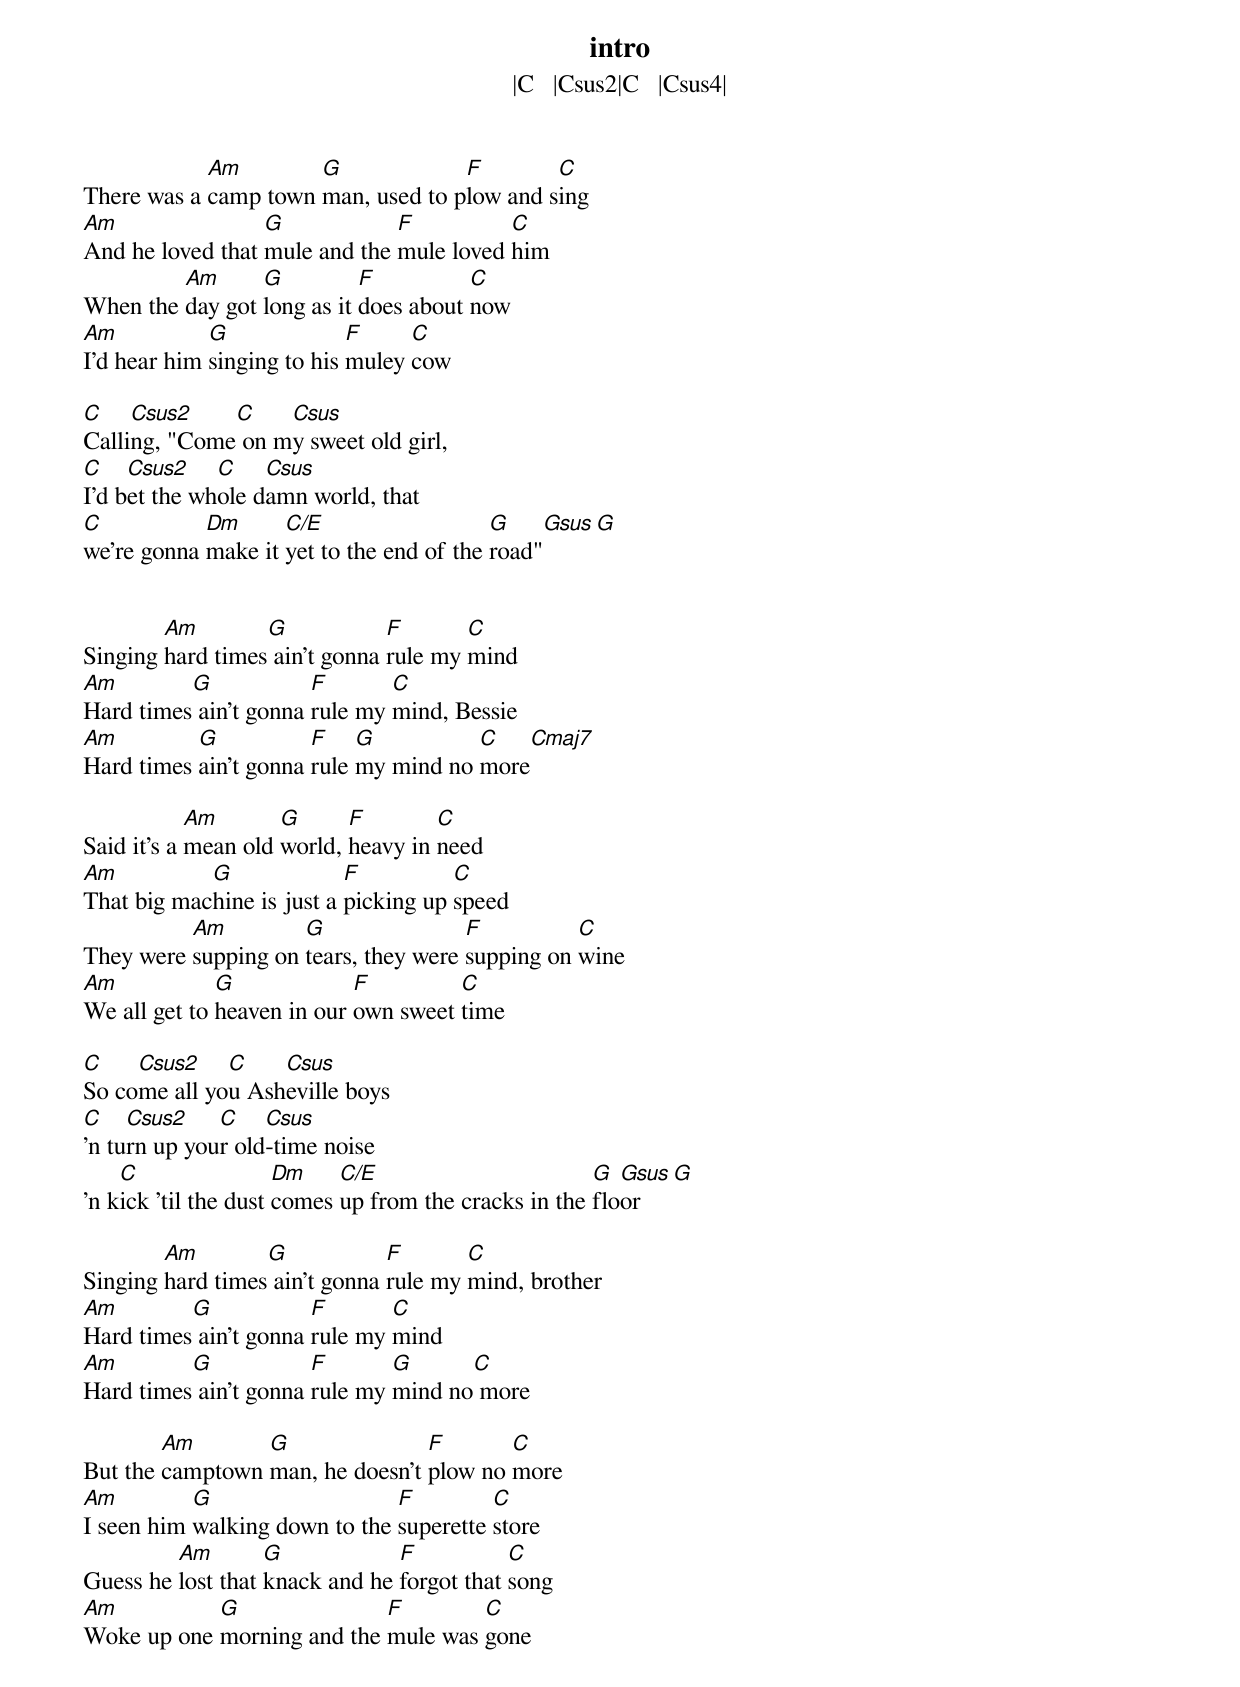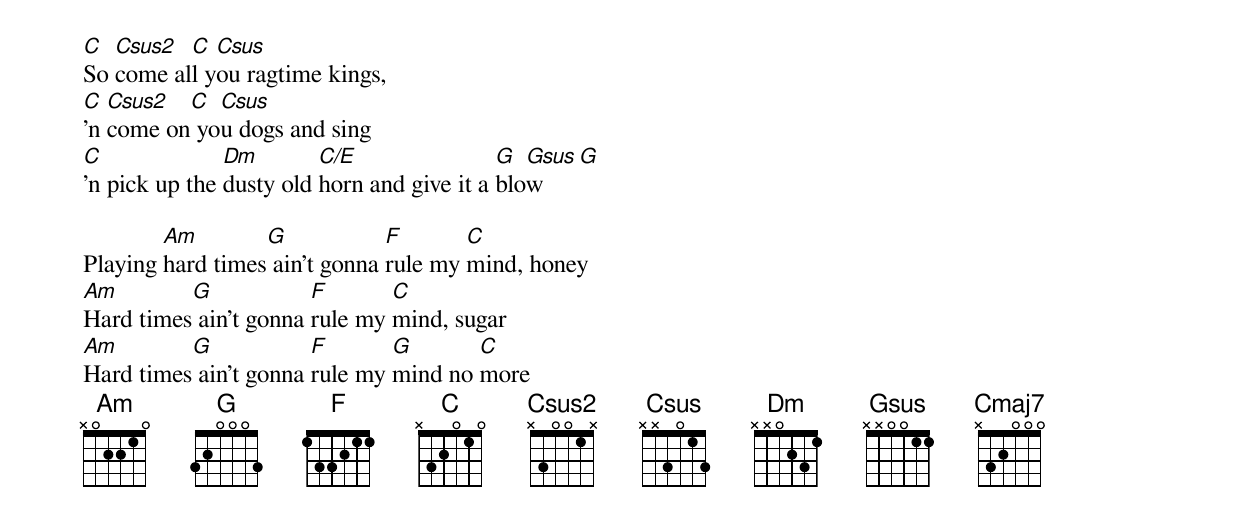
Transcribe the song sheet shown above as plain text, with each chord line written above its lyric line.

intro
|C   |Csus2|C   |Csus4|

            Am        G             F        C
There was a camp town man, used to plow and sing
Am                G            F          C
And he loved that mule and the mule loved him
         Am      G          F          C
When the day got long as it does about now
Am           G              F     C
I'd hear him singing to his muley cow

C    Csus2    C    Csus
Calling, "Come on my sweet old girl,
C    Csus2    C    Csus
I'd bet the whole damn world, that
C           Dm      C/E                   G    Gsus    G
we're gonna make it yet to the end of the road"


        Am        G            F       C
Singing hard times ain't gonna rule my mind
Am        G            F       C
Hard times ain't gonna rule my mind, Bessie
Am         G           F    G          C    Cmaj7
Hard times ain't gonna rule my mind no more

            Am       G      F        C
Said it's a mean old world, heavy in need
Am          G              F          C
That big machine is just a picking up speed
          Am         G                F          C
They were supping on tears, they were supping on wine
Am            G             F         C
We all get to heaven in our own sweet time

C    Csus2    C    Csus
So come all you Asheville boys
C    Csus2    C    Csus
'n turn up your old-time noise
    C                 Dm    C/E                       G  Gsus  G
'n kick 'til the dust comes up from the cracks in the floor

        Am        G            F       C
Singing hard times ain't gonna rule my mind, brother
Am        G            F       C
Hard times ain't gonna rule my mind
Am        G            F       G      C
Hard times ain't gonna rule my mind no more

        Am       G               F       C
But the camptown man, he doesn't plow no more
Am         G                   F         C
I seen him walking down to the superette store
         Am        G            F           C
Guess he lost that knack and he forgot that song
Am          G               F        C
Woke up one morning and the mule was gone


C  Csus2  C  Csus
So come all you ragtime kings,
C  Csus2  C  Csus
'n come on you dogs and sing
C              Dm        C/E                G  Gsus  G
'n pick up the dusty old horn and give it a blow

        Am        G            F       C
Playing hard times ain't gonna rule my mind, honey
Am        G            F       C
Hard times ain't gonna rule my mind, sugar
Am        G            F       G       C
Hard times ain't gonna rule my mind no more
